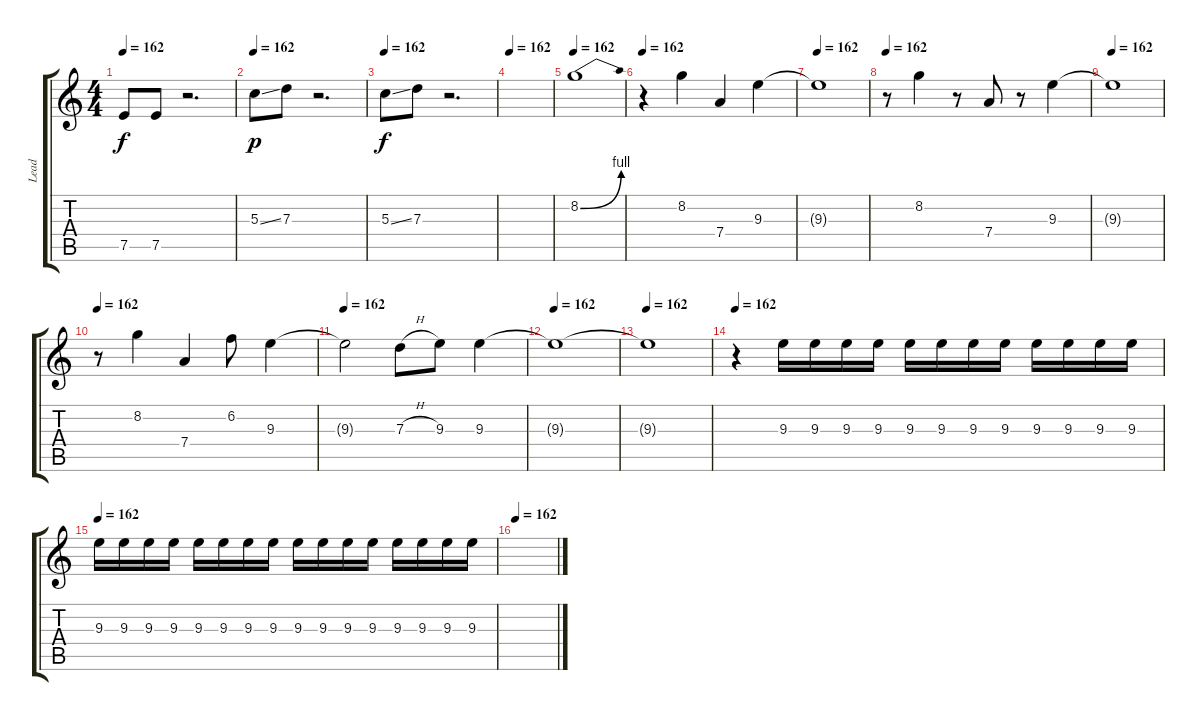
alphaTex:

\track ("Lead" "Lead") {instrument overdrivenguitar}
\staff {score tabs}
\tuning (E4 B3 G3 D3 A2 E2) {hide}
\ts (4 4)
\tempo 162
\clef g2
\ks c
7.5.8{dy f} 7.5.8 r.2{d} |
\tempo 162
5.3{ss}.8{dy p} 7.3.8 r.2{d} |
\tempo 162
5.3{ss}.8{dy f} 7.3.8 r.2{d} |
\tempo 162
|
\tempo 162
8.2{be (bend 0 0 60 4)}.1 |
\tempo 162
r.4 8.2.4 7.4.4 9.3.4 |
\tempo 162
9.3{t}.1 |
\tempo 162
r.8 8.2.4 r.8 7.4.8 r.8 9.3.4 |
\tempo 162
9.3{t}.1 |
\tempo 162
r.8 8.2.4 7.4.4 6.2.8 9.3.4 |
\tempo 162
9.3{t}.2 7.3{h}.8 9.3.8 9.3.4 |
\tempo 162
9.3{t}.1 |
\tempo 162
9.3{t}.1 |
\tempo 162
r.4 9.3.16 9.3.16 9.3.16 9.3.16 9.3.16 9.3.16 9.3.16 9.3.16 9.3.16 9.3.16 9.3.16 9.3.16 |
\tempo 162
9.3.16 9.3.16 9.3.16 9.3.16 9.3.16 9.3.16 9.3.16 9.3.16 9.3.16 9.3.16 9.3.16 9.3.16 9.3.16 9.3.16 9.3.16 9.3.16 |
\tempo 162
